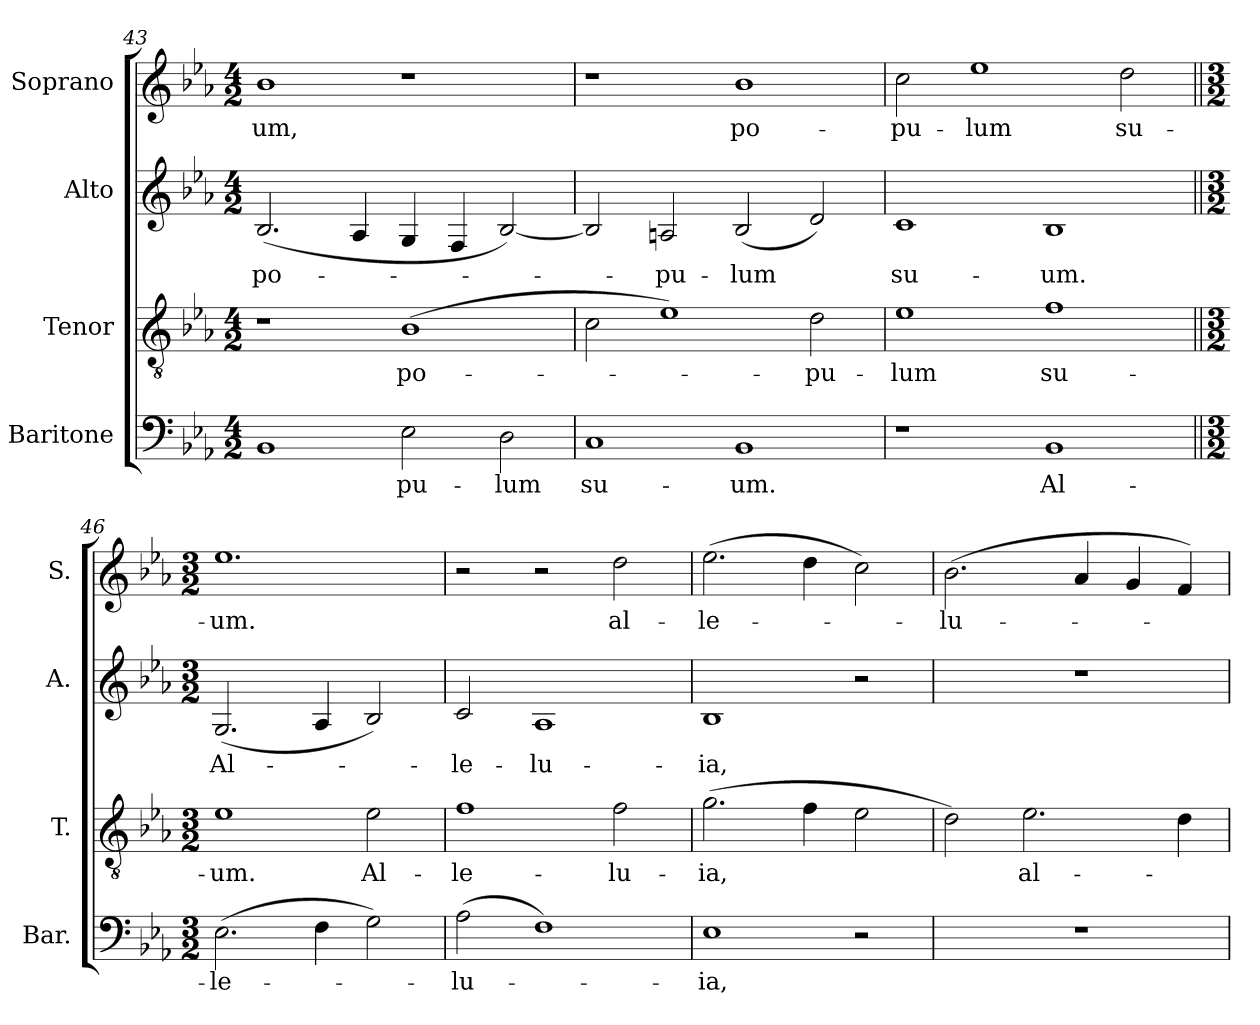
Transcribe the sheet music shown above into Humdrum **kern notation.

**kern	**text	**kern	**text	**kern	**text	**kern	**text
*part4	*part4	*part3	*part3	*part2	*part2	*part1	*part1
*staff4	*staff4	*staff3	*staff3	*staff2	*staff2	*staff1	*staff1
*I"Baritone	*	*I"Tenor	*	*I"Alto	*	*I"Soprano	*
*I'Bar.	*	*I'T.	*	*I'A.	*	*I'S.	*
*clefF4	*	*clefGv2	*	*clefG2	*	*clefG2	*
*	*	*ITrd7c12	*	*	*	*	*
*k[b-e-a-]	*	*k[b-e-a-]	*	*k[b-e-a-]	*	*k[b-e-a-]	*
*E-:	*	*E-:	*	*E-:	*	*E-:	*
*M4/2	*	*M4/2	*	*M4/2	*	*M4/2	*
=43	=43	=43	=43	=43	=43	=43	=43
!	!	!	!	!	!LO:LY:b:color=#000000	!	!
!	!	!	!	!	!	!	!LO:LY:b:color=#000000
1BB-i	.	1r	.	(2.B-i/	po-	1b-i	-um,
.	.	.	.	4A-i/	.	.	.
!	!LO:LY:b:color=#000000	!	!	!	!	!	!
!	!	!	!LO:LY:b:color=#000000	!	!	!	!
2E-i\	-pu-	(1BB-i	po-	4Gi/	.	1r	.
.	.	.	.	4Fi/	.	.	.
!	!LO:LY:b:color=#000000	!	!	!	!	!	!
2Di\	-lum	.	.	[2B-i/)	.	.	.
=44	=44	=44	=44	=44	=44	=44	=44
!	!LO:LY:b:color=#000000	!	!	!	!	!	!
1Ci	su-	2Ci\	.	2B-i/]	.	1r	.
!	!	!	!	!	!LO:LY:b:color=#000000	!	!
.	.	1E-i)	.	2Ani/	-pu-	.	.
!	!LO:LY:b:color=#000000	!	!	!	!	!	!
!	!	!	!	!	!LO:LY:b:color=#000000	!	!
!	!	!	!	!	!	!	!LO:LY:b:color=#000000
1BB-i	-um.	.	.	(2B-i/	-lum	1b-i	po-
!	!	!	!LO:LY:b:color=#000000	!	!	!	!
.	.	2Di\	-pu-	2di/)	.	.	.
=45	=45	=45	=45	=45	=45	=45	=45
!	!	!	!LO:LY:b:color=#000000	!	!	!	!
!	!	!	!	!	!LO:LY:b:color=#000000	!	!
!	!	!	!	!	!	!	!LO:LY:b:color=#000000
1r	.	1E-i	-lum	1ci	su-	2cci\	-pu-
!	!	!	!	!	!	!	!LO:LY:b:color=#000000
.	.	.	.	.	.	1ee-i	-lum
!	!LO:LY:b:color=#000000	!	!	!	!	!	!
!	!	!	!LO:LY:b:color=#000000	!	!	!	!
!	!	!	!	!	!LO:LY:b:color=#000000	!	!
1BB-i	Al-	1Fi	su-	1B-i	-um.	.	.
!	!	!	!	!	!	!	!LO:LY:b:color=#000000
.	.	.	.	.	.	2ddi\	su-
!!LO:PB:g=z
=46||	=46||	=46||	=46||	=46||	=46||	=46||	=46||
*M3/2	*	*M3/2	*	*M3/2	*	*M3/2	*
!	!LO:LY:b:color=#000000	!	!	!	!	!	!
!	!	!	!LO:LY:b:color=#000000	!	!	!	!
!	!	!	!	!	!LO:LY:b:color=#000000	!	!
!	!	!	!	!	!	!	!LO:LY:b:color=#000000
(2.E-i\	-le-	1E-i	-um.	(2.Gi/	Al-	1.ee-i	-um.
4Fi\	.	.	.	4A-i/	.	.	.
!	!	!	!LO:LY:b:color=#000000	!	!	!	!
2Gi\)	.	2E-i\	Al-	2B-i/)	.	.	.
=47	=47	=47	=47	=47	=47	=47	=47
!	!LO:LY:b:color=#000000	!	!	!	!	!	!
!	!	!	!LO:LY:b:color=#000000	!	!	!	!
!	!	!	!	!	!LO:LY:b:color=#000000	!	!
(2A-i\	-lu-	1Fi	-le-	2ci/	-le-	2r	.
!	!	!	!	!	!LO:LY:b:color=#000000	!	!
1Fi)	.	.	.	1A-i	-lu-	2r	.
!	!	!	!LO:LY:b:color=#000000	!	!	!	!
!	!	!	!	!	!	!	!LO:LY:b:color=#000000
.	.	2Fi\	-lu-	.	.	2ddi\	al-
=48	=48	=48	=48	=48	=48	=48	=48
!	!LO:LY:b:color=#000000	!	!	!	!	!	!
!	!	!	!LO:LY:b:color=#000000	!	!	!	!
!	!	!	!	!	!LO:LY:b:color=#000000	!	!
!	!	!	!	!	!	!	!LO:LY:b:color=#000000
1E-i	-ia,	(2.Gi\	-ia,	1B-i	-ia,	(2.ee-i\	-le-
.	.	4Fi\	.	.	.	4ddi\	.
2r	.	2E-i\	.	2r	.	2cci\)	.
=49	=49	=49	=49	=49	=49	=49	=49
!LO:N:vis=1	!	!	!	!LO:N:vis=1	!	!	!
!	!	!	!	!	!	!	!LO:LY:b:color=#000000
1.r	.	2Di\)	.	1.r	.	(2.b-i\	-lu-
!	!	!	!LO:LY:b:color=#000000	!	!	!	!
.	.	2.E-i\	al-	.	.	.	.
.	.	.	.	.	.	4a-i/	.
.	.	.	.	.	.	4gi/	.
.	.	4Di\	.	.	.	4fi/)	.
=	=	=	=	=	=	=	=
*-	*-	*-	*-	*-	*-	*-	*-
